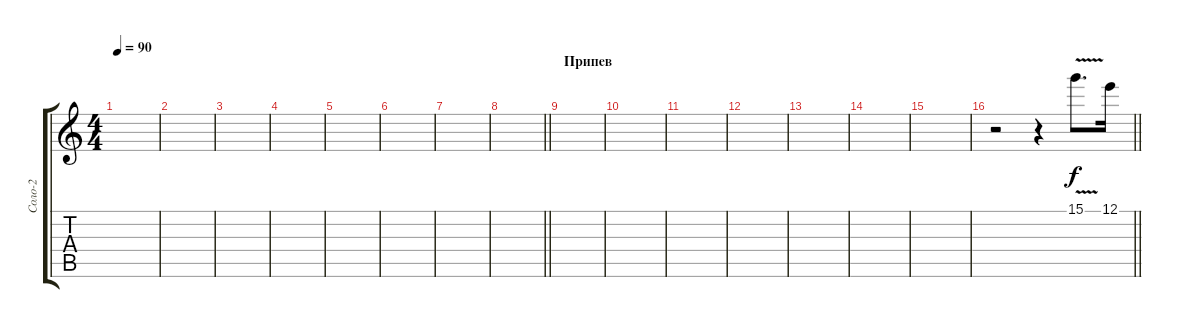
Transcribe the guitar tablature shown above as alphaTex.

\track ("Соло-2" "Соло-2") {instrument distortionguitar}
\staff {score tabs}
\tuning (E4 B3 G3 D3 A2 E2) {hide}
\ts (4 4)
\tempo 90
\clef g2
\ks c
|
|
|
|
|
|
|
\barLineRight lightlight
|
\section ("" "Припев")
|
|
|
|
|
|
|
\barLineRight lightlight
r.2 r.4 15.1{v}.8{d} 12.1.16
